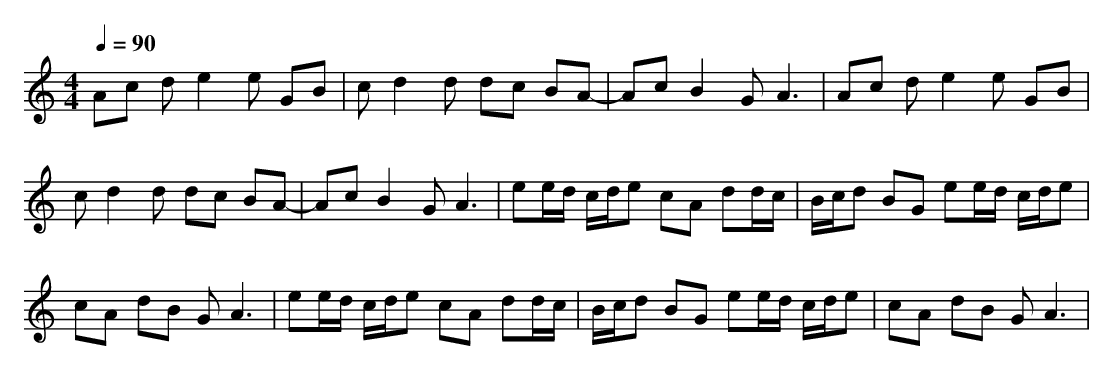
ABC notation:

X:1
T:
M: 4/4
L: 1/8
Q:1/4=90
K:C % 0 sharps
Ac de2e GB|cd2d dc BA-|Ac B2 G2<A2|Ac de2e GB|
cd2d dc BA-|Ac B2 G2<A2|ee/2d/2 c/2d/2e cA dd/2c/2|B/2c/2d BG ee/2d/2 c/2d/2e|
cA dB G2<A2|ee/2d/2 c/2d/2e cA dd/2c/2|B/2c/2d BG ee/2d/2 c/2d/2e|cA dB G2<A2|
